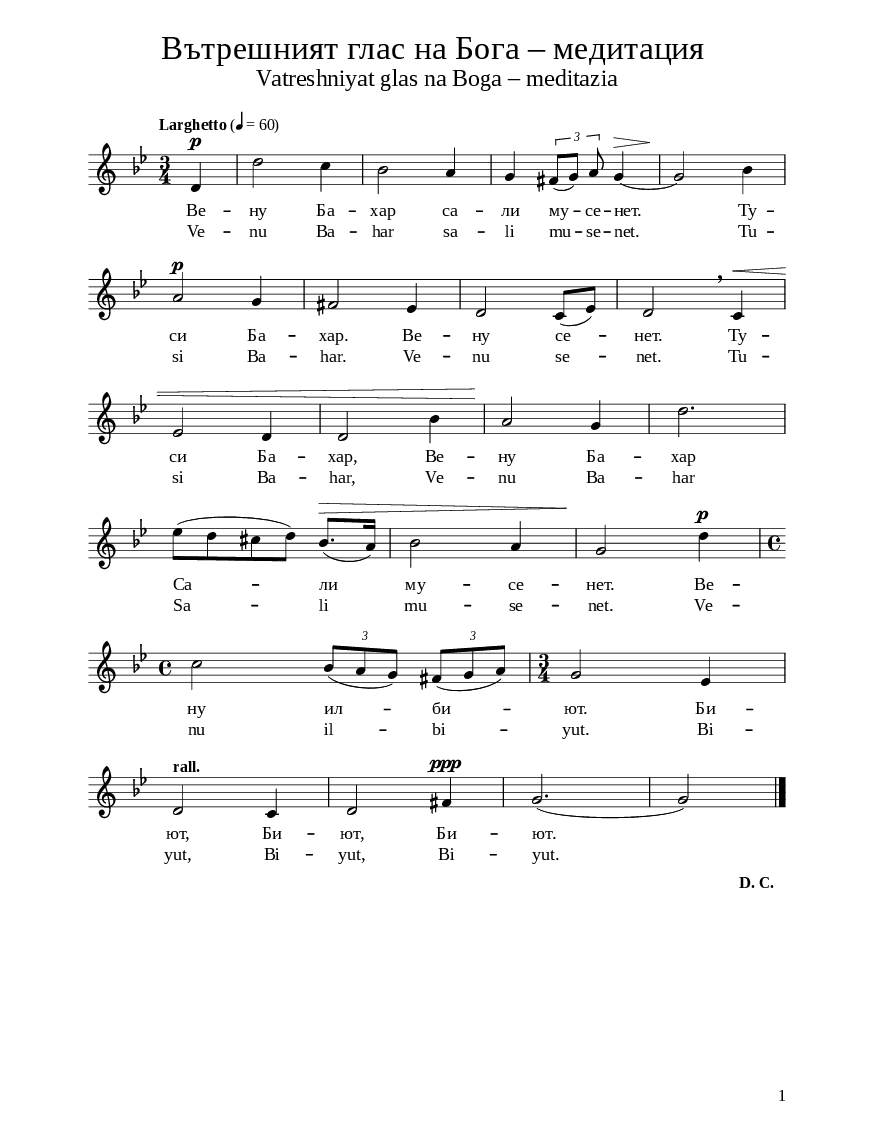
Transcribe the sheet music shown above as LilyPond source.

\version "2.24.0"

% include paper part and global functions
\include "include/globals.ily"

\bookpart {
  \include "include/bookpart-paper.ily"
  \score {
    \include "include/score-layout.ily"

    \new Voice \relative c' {
     \clef treble
      \key g \minor
      \time 3/4
      \tempoFunc "Larghetto" 4 "60"
      \autoBeamOff
       
      \partial 4
       d4^\p | % 2
      d'2 c4 | % 3
      bes2 a4 | % 4
      g4 \times 2/3 {
        fis8 ( [g8] ) a8
      }
       g4^\> ~ | % 5
      g2 \! bes4 \break | % 6
      a2^\p g4 | % 7
      fis2 es4 | % 8
      d2 c8 ( [es8] ) | % 9
      d2 \breathe  c4^\< \break
      es2 d4 | % 11
      d2 bes'4 | % 12
      a2 \!  g4 | % 13
      d'2. \break | % 14
      es8 ( [d8 cis8 d8] )  bes8.^\>  ( [a16] ) | % 15
      bes2 a4 | % 16
      g2 \! d'4^\p \break | % 17
      \time 4/4  c2
      \times 2/3  {
        bes8 [( a8 g8 )]
      }
      \times 2/3  {
        fis8 ( [g8 a8] )
      }
      | % 18
      \time 3/4  g2 es4 \break | % 19
      d2^\markup{ \bold {rall.} } c4 |
      d2 fis4^\ppp | % 21
      g2. ( | % 22
      g2 )\bar "|."
    }

\addlyrics {
      Ве -- ну Ба
      -- хар са -- ли му -- се -- нет. Ту -- си Ба --
      хар. Ве -- ну се -- нет. Ту -- си Ба -- хар, Ве
      -- ну Ба -- хар Са -- ли му -- се -- нет. Ве --
      ну ил -- би -- ют. Би -- ют, Би -- ют, Би -- ют.}
      \addlyrics {
        Ve -- nu Ba
        -- har sa -- li mu -- se -- net. Tu -- si Ba --
        har. Ve -- nu se -- net. Tu -- si Ba -- har, Ve
        -- nu Ba -- har Sa -- li mu -- se -- net. Ve --
        nu il -- bi -- yut. Bi -- yut, Bi -- yut, Bi -- yut.}


    \header {
      title = \titleFunc "Вътрешният глас на Бога – медитация " "Vatreshniyat glas na Boga – meditazia"
       
       
    }

   

    \midi{}

  } % score

  \markup \dc-one "D. C."

  % include foreign translation(s) of the song
  %\include "lyrics_de/000_empty_template_lyrics_de.ly"

} % bookpart

% Più mosso
%
